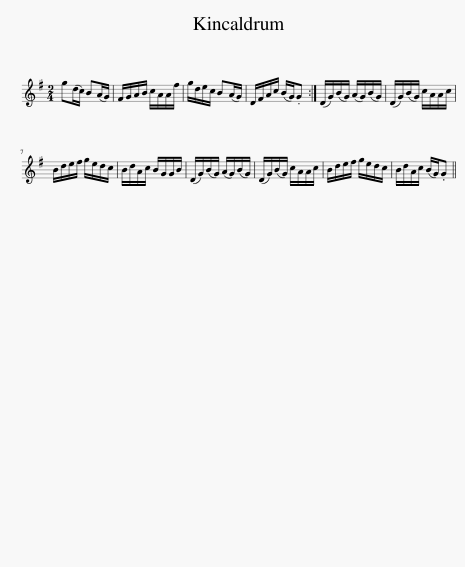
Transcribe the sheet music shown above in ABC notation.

X:1
L:1/8
M:2/4
I:linebreak $
K:G
V:1 treble
V:1
 g(d/c/) B(A/G/) | F/G/A/B/ c/A/A/f/ | g/d/e/c/ B(A/G/) | D/F/A/c/ (B/G/).G :| (D/G/)(B/G/) (A/G/)(B/G/) | %5
 (D/G/)(B/G/) c/A/A/c/ |$ B/d/e/f/ g/e/d/c/ | B/d/A/c/ B/G/G/B/ | (D/G/)(B/G/) (A/G/)(B/G/) | (D/G/)(B/G/) c/A/A/c/ | %10
 B/d/e/f/ g/e/d/c/ | B/d/A/c/ (B/G/).G || %12
